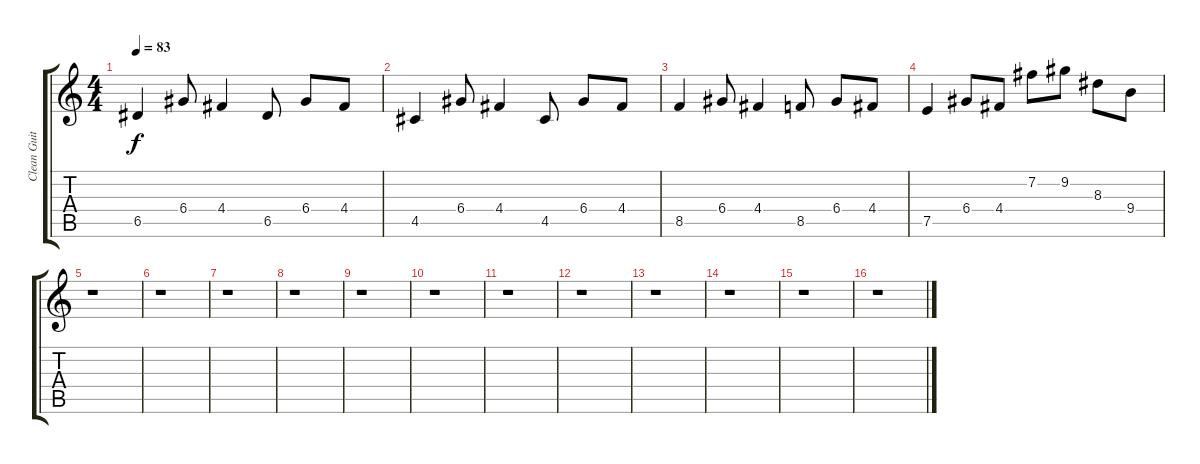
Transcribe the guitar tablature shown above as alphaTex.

\track ("Clean Guitar" "Clean Guit") {instrument acousticguitarnylon}
\staff {score tabs}
\tuning (E4 B3 G3 D3 A2 E2) {hide}
\ts (4 4)
\tempo 83
\clef g2
\ks c
6.5.4{dy f instrument distortionguitar} 6.4.8 4.4.4 6.5.8 6.4.8 4.4.8 |
4.5.4 6.4.8 4.4.4 4.5.8 6.4.8 4.4.8 |
8.5.4 6.4.8 4.4.4 8.5.8 6.4.8 4.4.8 |
7.5.4 6.4.8 4.4.8 7.2.8 9.2.8 8.3.8 9.4.8 |
r.1 |
r.1 |
r.1 |
r.1 |
r.1 |
r.1 |
r.1 |
r.1 |
r.1 |
r.1 |
r.1 |
r.1
